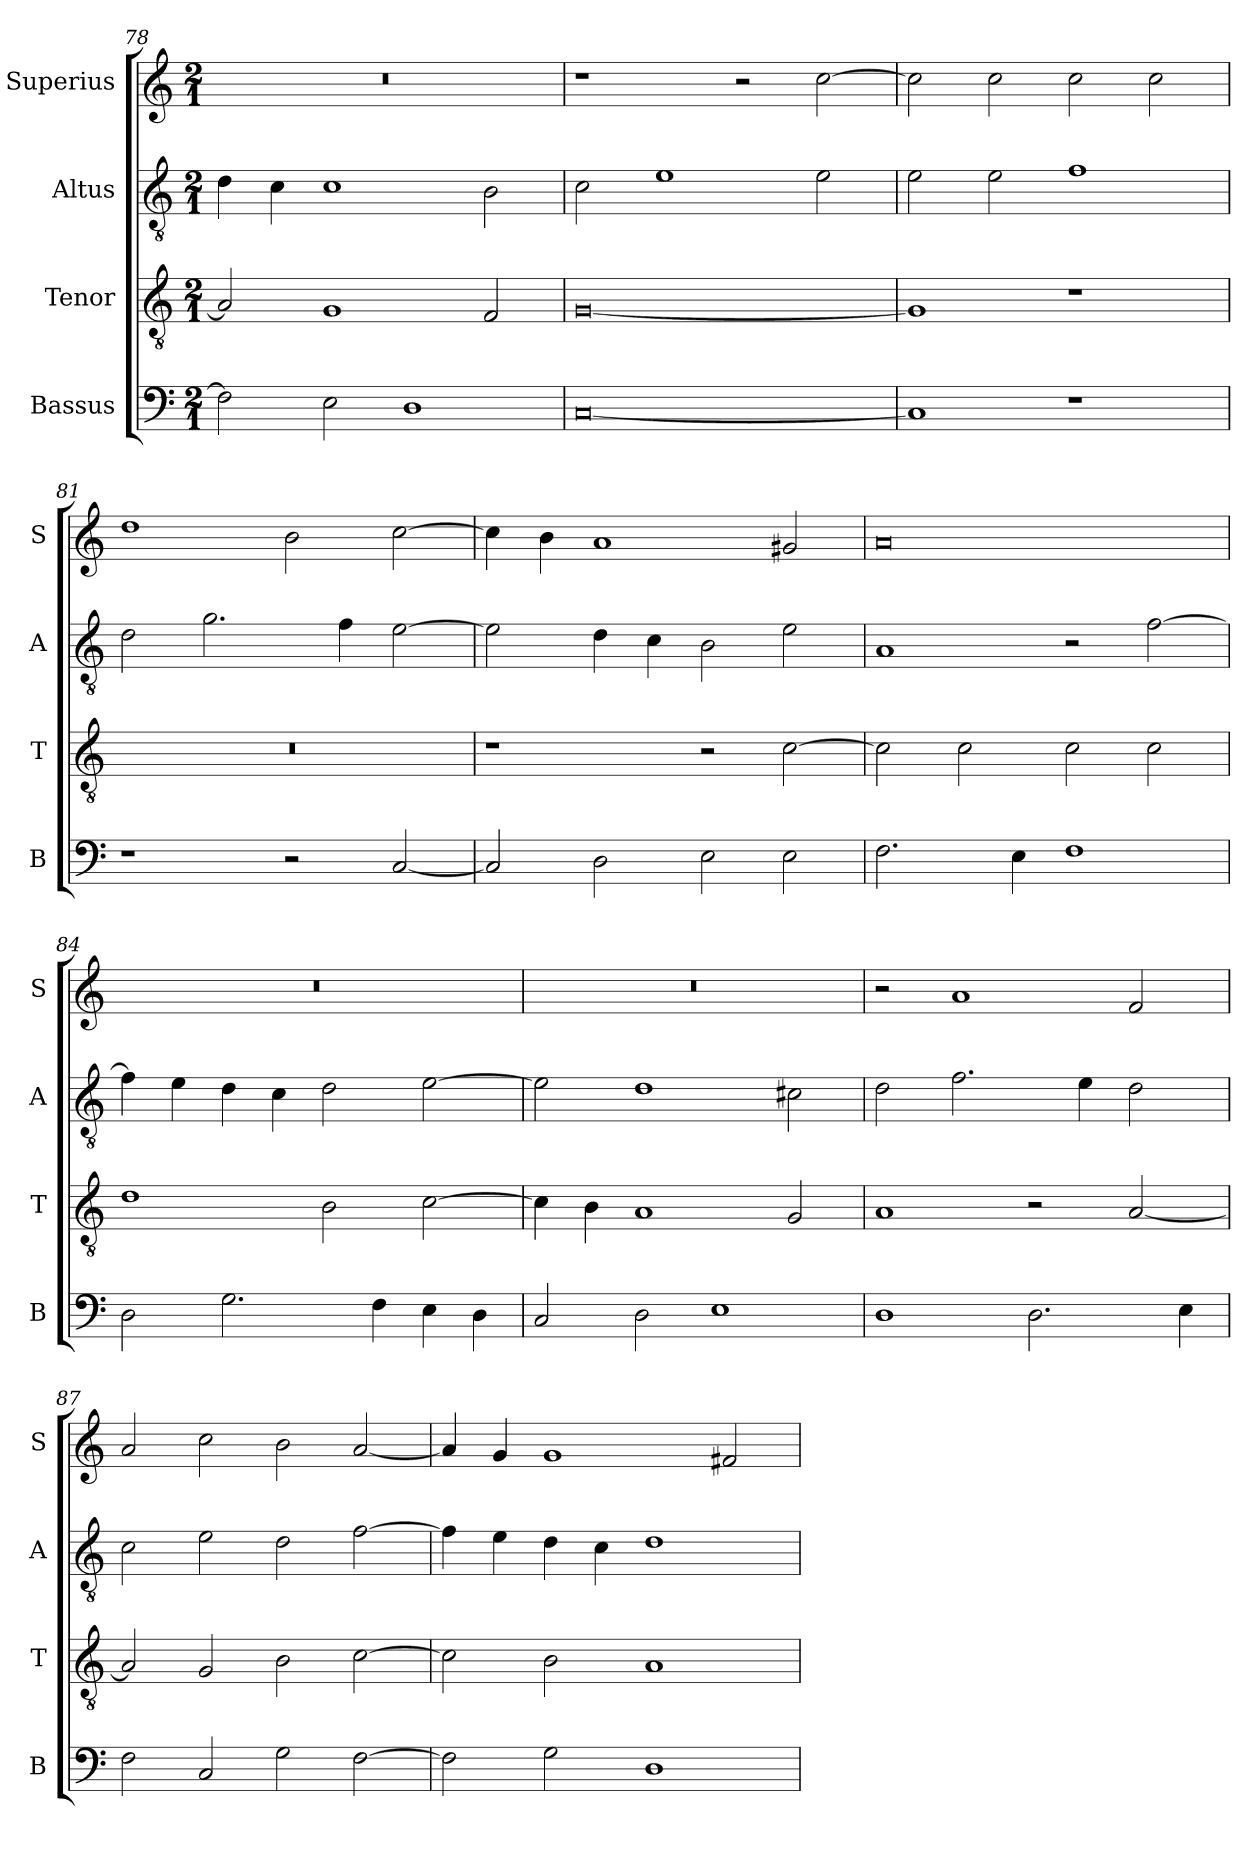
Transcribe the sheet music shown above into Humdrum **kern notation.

**kern	**kern	**kern	**kern
*part4	*part3	*part2	*part1
*staff4	*staff3	*staff2	*staff1
*I"Bassus	*I"Tenor	*I"Altus	*I"Superius
*I'B	*I'T	*I'A	*I'S
*clefF4	*clefGv2	*clefGv2	*clefG2
*k[]	*k[]	*k[]	*k[]
*C:	*C:	*C:	*C:
*M2/1	*M2/1	*M2/1	*M2/1
=78	=78	=78	=78
2F]	2A]	4d	0r
.	.	4c	.
2E	1G	1c	.
1D	.	.	.
.	2F	2B	.
=79	=79	=79	=79
[0C	[0G	2c	1r
.	.	1e	.
.	.	.	2r
.	.	2e	[2cc
=80	=80	=80	=80
1C]	1G]	2e	2cc]
.	.	2e	2cc
1r	1r	1f	2cc
.	.	.	2cc
=81	=81	=81	=81
1r	0r	2d	1dd
.	.	2.g	.
2r	.	.	2b
.	.	4f	.
[2C	.	[2e	[2cc
=82	=82	=82	=82
2C]	1r	2e]	4cc]
.	.	.	4b
2D	.	4d	1a
.	.	4c	.
2E	2r	2B	.
2E	[2c	2e	2g#X
=83	=83	=83	=83
2.F	2c]	1A	0a
.	2c	.	.
4E	.	.	.
1F	2c	2r	.
.	2c	[2f	.
=84	=84	=84	=84
2D	1d	4f]	0r
.	.	4e	.
2.G	.	4d	.
.	.	4c	.
.	2B	2d	.
4F	.	.	.
4E	[2c	[2e	.
4D	.	.	.
=85	=85	=85	=85
2C	4c]	2e]	0r
.	4B	.	.
2D	1A	1d	.
1E	.	.	.
.	2G	2c#X	.
=86	=86	=86	=86
1D	1A	2d	2r
.	.	2.f	1a
2.D	2r	.	.
.	.	4e	.
.	[2A	2d	2f
4E	.	.	.
=87	=87	=87	=87
2F	2A]	2c	2a
2C	2G	2e	2cc
2G	2B	2d	2b
[2F	[2c	[2f	[2a
=88	=88	=88	=88
2F]	2c]	4f]	4a]
.	.	4e	4g
2G	2B	4d	1g
.	.	4c	.
1D	1A	1d	.
.	.	.	2f#X
=	=	=	=
*-	*-	*-	*-
